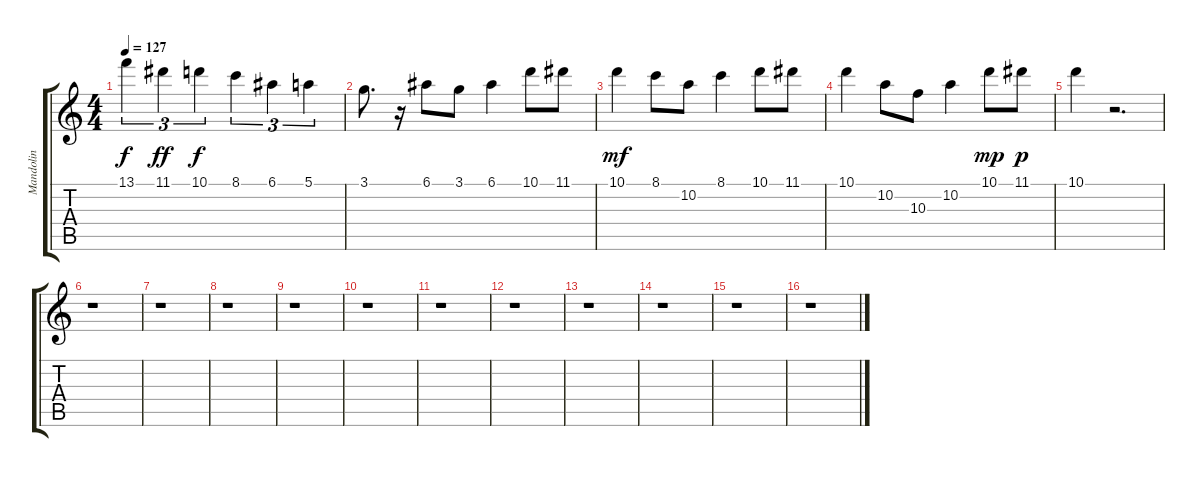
\track ("Mandolin" "Mandolin") {instrument banjo}
\staff {score tabs}
\tuning (E4 B3 G3 D3 A2 E2) {hide}
\displaytranspose 12
\ts (4 4)
\tempo 127
\clef g2
\ks c
13.1.4{tu (3 2) dy f} 11.1.4{tu (3 2) dy ff} 10.1.4{tu (3 2) dy f} 8.1.4{tu (3 2)} 6.1.4{tu (3 2)} 5.1.4{tu (3 2)} |
3.1.8{d} r.16 6.1.8 3.1.8 6.1.4 10.1.8 11.1.8 |
10.1.4{dy mf} 8.1.8 10.2.8 8.1.4 10.1.8 11.1.8 |
10.1.4 10.2.8 10.3.8 10.2.4 10.1.8{dy mp} 11.1.8{dy p} |
10.1.4 r.2{d} |
r.1 |
r.1 |
r.1 |
r.1 |
r.1 |
r.1 |
r.1 |
r.1 |
r.1 |
r.1 |
r.1
